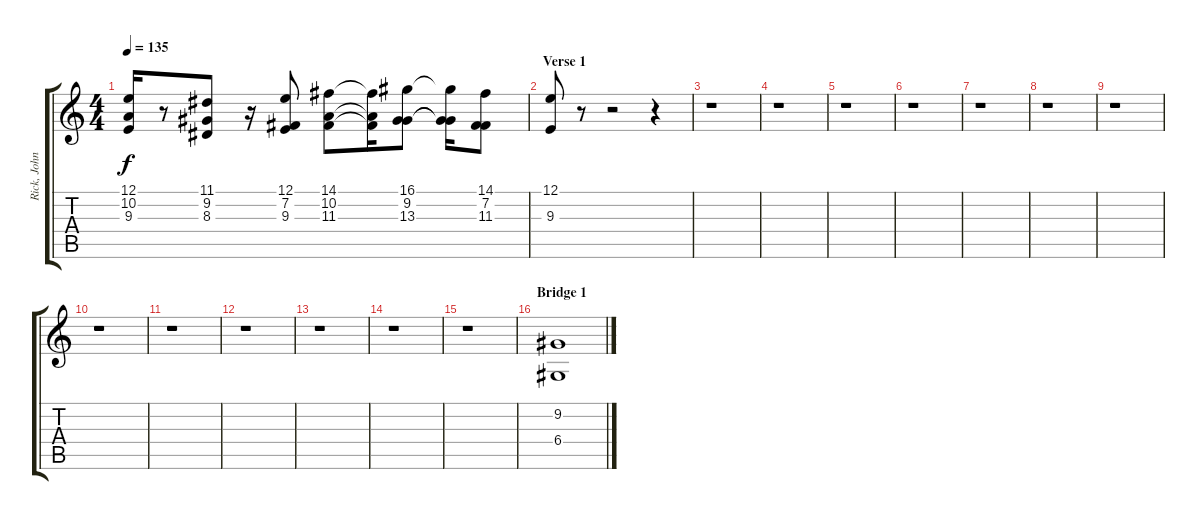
\track ("Rick, John, Jeremy (Sax, Trombone, Trump" "Rick, John") {instrument altosax}
\staff {score tabs}
\tuning (E4 B3 G3 D3 A2 E2) {hide}
\ts (4 4)
\tempo 135
\clef g2
\ks c
(12.1 10.2 9.3).16{dy f} r.8 (11.1 9.2 8.3).8 r.16 (12.1 7.2 9.3).8 (14.1 10.2 11.3).8 (14.1{t} 10.2{t} 11.3{t}).16 (16.1 9.2 13.3).8 (16.1{t} 9.2{t} 13.3{t}).16 (14.1 7.2 11.3).8 |
\section ("" "Verse 1")
(12.1 9.3).8 r.8 r.2 r.4 |
r.1 |
r.1 |
r.1 |
r.1 |
r.1 |
r.1 |
r.1 |
r.1 |
r.1 |
r.1 |
r.1 |
r.1 |
r.1 |
\section ("" "Bridge 1")
(9.2 6.4).1{volume 13}
